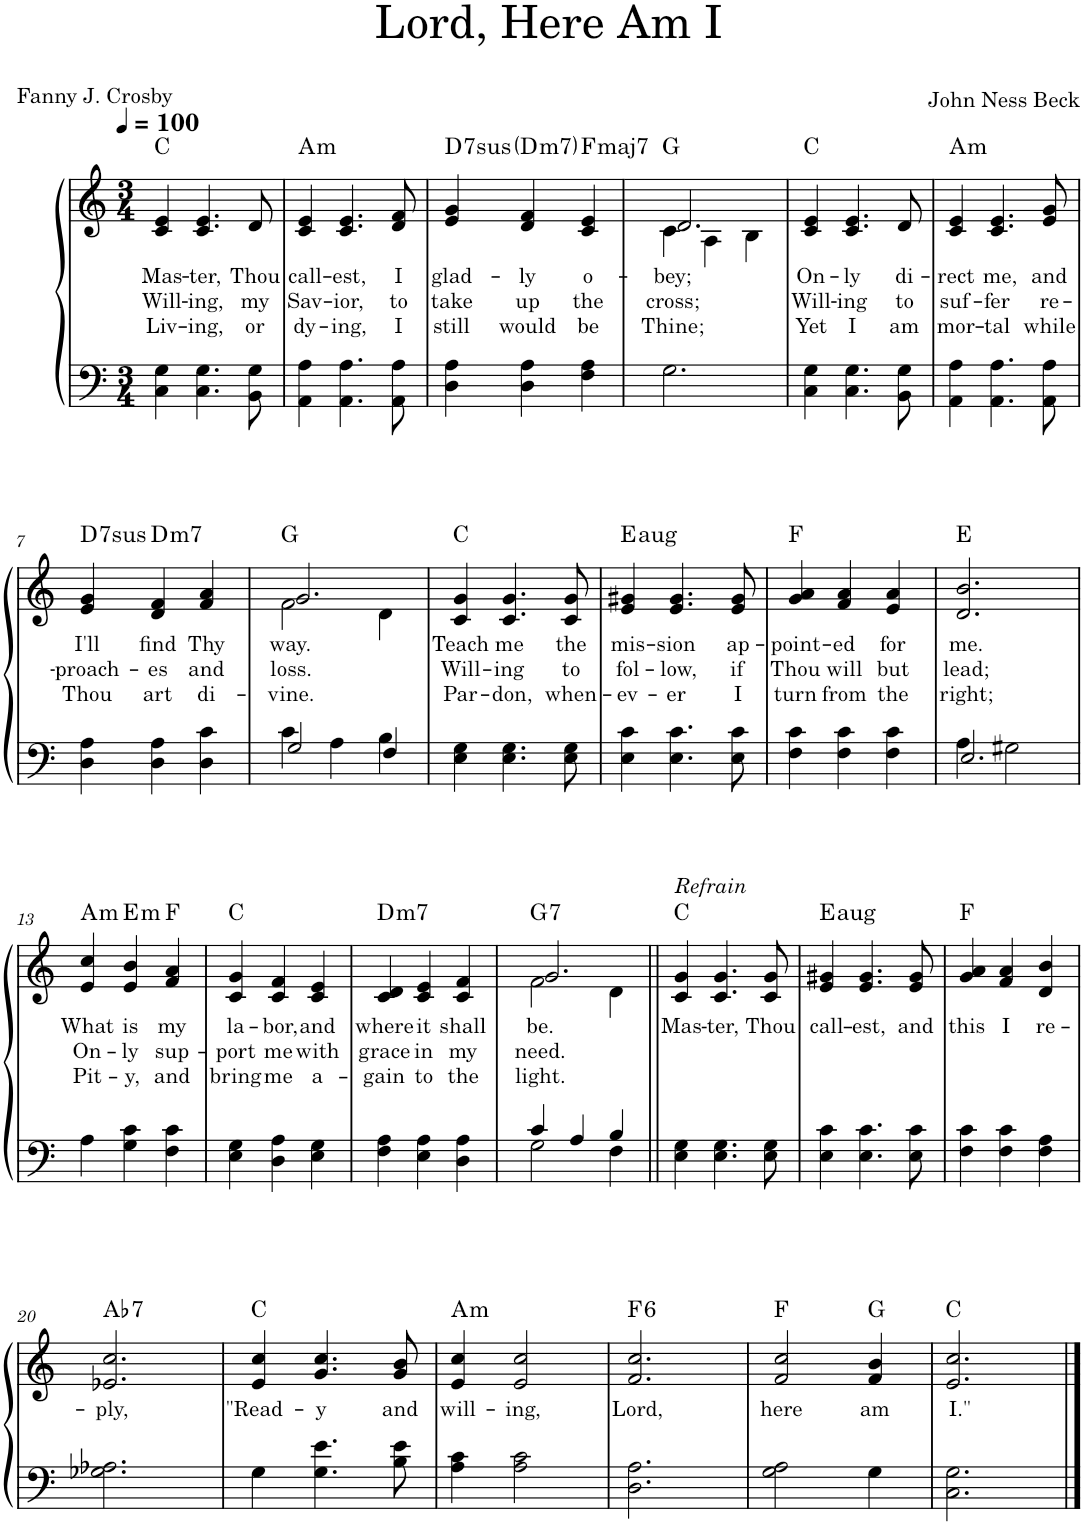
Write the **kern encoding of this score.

**kern	**kern	**text	**text	**text	**harte
*part1	*part1	*part1	*part1	*part1	*part1
*staff2	*staff1	*staff1	*staff1	*staff1	*
*I"Piano	*	*	*	*	*
*I'Pno.	*	*	*	*	*
*clefF4	*clefG2	*	*	*	*
*k[]	*k[]	*	*	*	*
*M3/4	*M3/4	*	*	*	*
*MM100	*MM100	*	*	*	*
=1	=1	=1	=1	=1	=1
!	!	!LO:LY:b	!LO:LY:b	!LO:LY:b	!
4C\ 4G\	4c/ 4e/	Mas-	Will-	Liv-	C:maj
!	!	!LO:LY:b	!LO:LY:b	!LO:LY:b	!
4.C\ 4.G\	4.c/ 4.e/	-ter,	-ing,	-ing,	.
!	!	!LO:LY:b	!LO:LY:b	!LO:LY:b	!
8BB\ 8G\	8d/	Thou	my	or	.
=2	=2	=2	=2	=2	=2
!	!	!LO:LY:b	!LO:LY:b	!LO:LY:b	!LO:H:kt=m
4AA\ 4A\	4c/ 4e/	call-	Sav-	dy-	A:min
!	!	!LO:LY:b	!LO:LY:b	!LO:LY:b	!
4.AA\ 4.A\	4.c/ 4.e/	-est,	-ior,	-ing,	.
!	!	!LO:LY:b	!LO:LY:b	!LO:LY:b	!
8AA\ 8A\	8d/ 8f/	I	to	I	.
=3	=3	=3	=3	=3	=3
!	!	!LO:LY:b	!LO:LY:b	!LO:LY:b	!LO:H:kt=7sus
4D\ 4A\	4e/ 4g/	glad-	take	still	D:sus4(7)
!	!	!LO:LY:b	!LO:LY:b	!LO:LY:b	!LO:H:kt=m7
4D\ 4A\	4d/ 4f/	-ly	up	would	D:min7
!	!	!LO:LY:b	!LO:LY:b	!LO:LY:b	!LO:H:kt=maj7
4F\ 4A\	4c/ 4e/	o-	the	be	F:maj7
=4	=4	=4	=4	=4	=4
!	!	!LO:LY:b	!LO:LY:b	!LO:LY:b	!
*	*^	*	*	*	*
2.G\	2.d/	4c\	-bey;	cross;	Thine;	G:maj
.	.	4A\	.	.	.	.
.	.	4B\	.	.	.	.
=5	=5	=5	=5	=5	=5	=5
!	!	!	!LO:LY:b	!LO:LY:b	!LO:LY:b	!
*	*v	*v	*	*	*	*
4C\ 4G\	4c/ 4e/	On-	Will-	Yet	C:maj
!	!	!LO:LY:b	!LO:LY:b	!LO:LY:b	!
4.C\ 4.G\	4.c/ 4.e/	-ly	-ing	I	.
!	!	!LO:LY:b	!LO:LY:b	!LO:LY:b	!
8BB\ 8G\	8d/	di-	to	am	.
=6	=6	=6	=6	=6	=6
!	!	!LO:LY:b	!LO:LY:b	!LO:LY:b	!LO:H:kt=m
4AA\ 4A\	4c/ 4e/	-rect	suf-	mor-	A:min
!	!	!LO:LY:b	!LO:LY:b	!LO:LY:b	!
4.AA\ 4.A\	4.c/ 4.e/	me,	-fer	-tal	.
!	!	!LO:LY:b	!LO:LY:b	!LO:LY:b	!
8AA\ 8A\	8e/ 8g/	and	re-	while	.
!!LO:LB:g=z
=7	=7	=7	=7	=7	=7
!	!	!LO:LY:b	!LO:LY:b	!LO:LY:b	!LO:H:kt=7sus
4D\ 4A\	4e/ 4g/	I'll	-proach-	Thou	D:sus4(7)
!	!	!LO:LY:b	!LO:LY:b	!LO:LY:b	!LO:H:kt=m7
4D\ 4A\	4d/ 4f/	find	-es	art	D:min7
!	!	!LO:LY:b	!LO:LY:b	!LO:LY:b	!
4D\ 4c\	4f/ 4a/	Thy	and	di-	.
=8	=8	=8	=8	=8	=8
*^	*	*	*	*	*
!	!	!	!LO:LY:b	!LO:LY:b	!LO:LY:b	!
*	*	*^	*	*	*	*
2G/	4c\	2.g/	2f\	way.	loss.	-vine.	G:maj
.	4A\	.	.	.	.	.	.
4F/	4B\	.	4d\	.	.	.	.
=9	=9	=9	=9	=9	=9	=9	=9
!	!	!	!	!LO:LY:b	!LO:LY:b	!LO:LY:b	!
*v	*v	*	*	*	*	*	*
*	*v	*v	*	*	*	*
4E\ 4G\	4c/ 4g/	Teach	Will-	Par-	C:maj
!	!	!LO:LY:b	!LO:LY:b	!LO:LY:b	!
4.E\ 4.G\	4.c/ 4.g/	me	-ing	-don,	.
!	!	!LO:LY:b	!LO:LY:b	!LO:LY:b	!
8E\ 8G\	8c/ 8g/	the	to	when-	.
=10	=10	=10	=10	=10	=10
!	!	!LO:LY:b	!LO:LY:b	!LO:LY:b	!LO:H:kt=aug
4E\ 4c\	4e/ 4g#X/	mis-	fol-	-ev-	E:aug
!	!	!LO:LY:b	!LO:LY:b	!LO:LY:b	!
4.E\ 4.c\	4.e/ 4.g#/	-sion	-low,	-er	.
!	!	!LO:LY:b	!LO:LY:b	!LO:LY:b	!
8E\ 8c\	8e/ 8g#/	ap-	if	I	.
=11	=11	=11	=11	=11	=11
!	!	!LO:LY:b	!LO:LY:b	!LO:LY:b	!
4F\ 4c\	4g/ 4a/	-point-	Thou	turn	F:maj
!	!	!LO:LY:b	!LO:LY:b	!LO:LY:b	!
4F\ 4c\	4f/ 4a/	-ed	will	from	.
!	!	!LO:LY:b	!LO:LY:b	!LO:LY:b	!
4F\ 4c\	4e/ 4a/	for	but	the	.
=12	=12	=12	=12	=12	=12
*^	*	*	*	*	*
!	!	!	!LO:LY:b	!LO:LY:b	!LO:LY:b	!
2.E/	4A\	2.d/ 2.b/	me.	lead;	right;	E:maj
.	2G#X\	.	.	.	.	.
!!LO:LB:g=z
=13	=13	=13	=13	=13	=13	=13
!	!	!	!LO:LY:b	!LO:LY:b	!LO:LY:b	!LO:H:kt=m
*v	*v	*	*	*	*	*
4A\	4e/ 4cc/	What	On-	Pit-	A:min
!	!	!LO:LY:b	!LO:LY:b	!LO:LY:b	!LO:H:kt=m
4G\ 4c\	4e/ 4b/	is	-ly	-y,	E:min
!	!	!LO:LY:b	!LO:LY:b	!LO:LY:b	!
4F\ 4c\	4f/ 4a/	my	sup-	and	F:maj
=14	=14	=14	=14	=14	=14
!	!	!LO:LY:b	!LO:LY:b	!LO:LY:b	!
4E\ 4G\	4c/ 4g/	la-	-port	bring	C:maj
!	!	!LO:LY:b	!LO:LY:b	!LO:LY:b	!
4D\ 4A\	4c/ 4f/	-bor,	me	me	.
!	!	!LO:LY:b	!LO:LY:b	!LO:LY:b	!
4E\ 4G\	4c/ 4e/	and	with	a-	.
=15	=15	=15	=15	=15	=15
!	!	!LO:LY:b	!LO:LY:b	!LO:LY:b	!LO:H:kt=m7
4F\ 4A\	4c/ 4d/	where	grace	-gain	D:min7
!	!	!LO:LY:b	!LO:LY:b	!LO:LY:b	!
4E\ 4A\	4c/ 4e/	it	in	to	.
!	!	!LO:LY:b	!LO:LY:b	!LO:LY:b	!
4D\ 4A\	4c/ 4f/	shall	my	the	.
=16	=16	=16	=16	=16	=16
*^	*	*	*	*	*
!	!	!	!LO:LY:b	!LO:LY:b	!LO:LY:b	!LO:H:kt=7
*	*	*^	*	*	*	*
4c/	2G\	2.g/	2f\	be.	need.	light.	G:7
4A/	.	.	.	.	.	.	.
4B/	4F\	.	4d\	.	.	.	.
=17||	=17||	=17||	=17||	=17||	=17||	=17||	=17||
!	!	!LO:TX:a:i:t=Refrain	!	!	!	!	!
!	!	!	!	!LO:LY:b	!	!	!
*v	*v	*	*	*	*	*	*
*	*v	*v	*	*	*	*
4E\ 4G\	4c/ 4g/	Mas-	.	.	C:maj
!	!	!LO:LY:b	!	!	!
4.E\ 4.G\	4.c/ 4.g/	-ter,	.	.	.
!	!	!LO:LY:b	!	!	!
8E\ 8G\	8c/ 8g/	Thou	.	.	.
=18	=18	=18	=18	=18	=18
!	!	!LO:LY:b	!	!	!LO:H:kt=aug
4E\ 4c\	4e/ 4g#X/	call-	.	.	E:aug
!	!	!LO:LY:b	!	!	!
4.E\ 4.c\	4.e/ 4.g#/	-est,	.	.	.
!	!	!LO:LY:b	!	!	!
8E\ 8c\	8e/ 8g#/	and	.	.	.
=19	=19	=19	=19	=19	=19
!	!	!LO:LY:b	!	!	!
4F\ 4c\	4g/ 4a/	this	.	.	F:maj
!	!	!LO:LY:b	!	!	!
4F\ 4c\	4f/ 4a/	I	.	.	.
!	!	!LO:LY:b	!	!	!
4F\ 4A\	4d/ 4b/	re-	.	.	.
!!LO:LB:g=z
=20	=20	=20	=20	=20	=20
!	!	!LO:LY:b	!	!	!LO:H:kt=7
2.G-X\ 2.A-X\	2.e-X/ 2.cc/	-ply,	.	.	Ab:7
=21	=21	=21	=21	=21	=21
!	!	!LO:LY:b	!	!	!
4G\	4e/ 4cc/	"Read-	.	.	C:maj
!	!	!LO:LY:b	!	!	!
4.G\ 4.e\	4.g/ 4.cc/	-y	.	.	.
!	!	!LO:LY:b	!	!	!
8B\ 8e\	8g/ 8b/	and	.	.	.
=22	=22	=22	=22	=22	=22
!	!	!LO:LY:b	!	!	!LO:H:kt=m
4A\ 4c\	4e/ 4cc/	will-	.	.	A:min
!	!	!LO:LY:b	!	!	!
2A\ 2c\	2e/ 2cc/	-ing,	.	.	.
=23	=23	=23	=23	=23	=23
!	!	!LO:LY:b	!	!	!LO:H:kt=6
2.D\ 2.A\	2.f/ 2.cc/	Lord,	.	.	F:maj6
=24	=24	=24	=24	=24	=24
!	!	!LO:LY:b	!	!	!
2G\ 2A\	2f/ 2cc/	here	.	.	F:maj
!	!	!LO:LY:b	!	!	!
4G\	4f/ 4b/	am	.	.	G:maj
=25	=25	=25	=25	=25	=25
!	!	!LO:LY:b	!	!	!
2.C\ 2.G\	2.e/ 2.cc/	I."	.	.	C:maj
==	==	==	==	==	==
*-	*-	*-	*-	*-	*-
